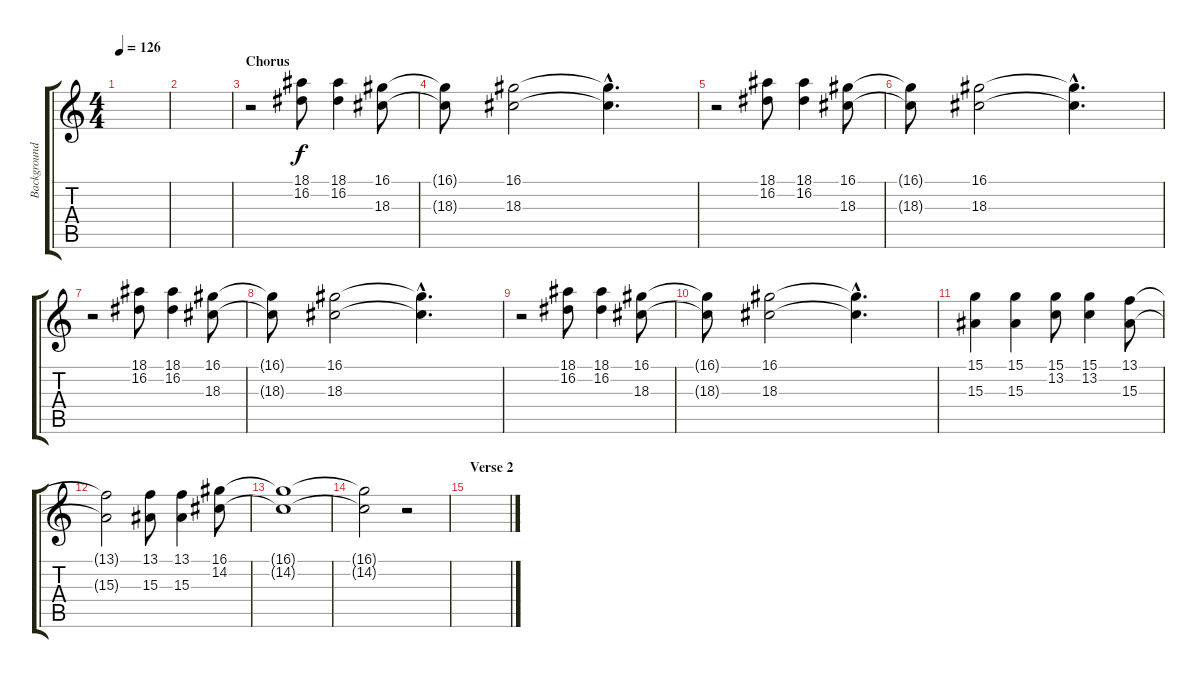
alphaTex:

\track ("Background Vocals" "Background") {instrument trombone}
\staff {score tabs}
\tuning (E4 B3 G3 D3 A2 E2) {hide}
\ts (4 4)
\tempo 126
\clef g2
\ks c
|
|
\section ("" "Chorus")
r.2 (18.1 16.2).8 (18.1 16.2).4 (16.1 18.3).8 |
(16.1{t} 18.3{t}).8 (16.1 18.3).2 (16.1{hac t} 18.3{hac t}).4{d} |
r.2 (18.1 16.2).8 (18.1 16.2).4 (16.1 18.3).8 |
(16.1{t} 18.3{t}).8 (16.1 18.3).2 (16.1{hac t} 18.3{hac t}).4{d} |
r.2 (18.1 16.2).8 (18.1 16.2).4 (16.1 18.3).8 |
(16.1{t} 18.3{t}).8 (16.1 18.3).2 (16.1{hac t} 18.3{hac t}).4{d} |
r.2 (18.1 16.2).8 (18.1 16.2).4 (16.1 18.3).8 |
(16.1{t} 18.3{t}).8 (16.1 18.3).2 (16.1{hac t} 18.3{hac t}).4{d} |
(15.1 15.3).4 (15.1 15.3).4 (15.1 13.2).8 (15.1 13.2).4 (13.1 15.3).8 |
(13.1{t} 15.3{t}).2 (13.1 15.3).8 (13.1 15.3).4 (16.1 14.2).8 |
(16.1{t} 14.2{t}).1 |
(16.1{t} 14.2{t}).2 r.2 |
\section ("" "Verse 2")
